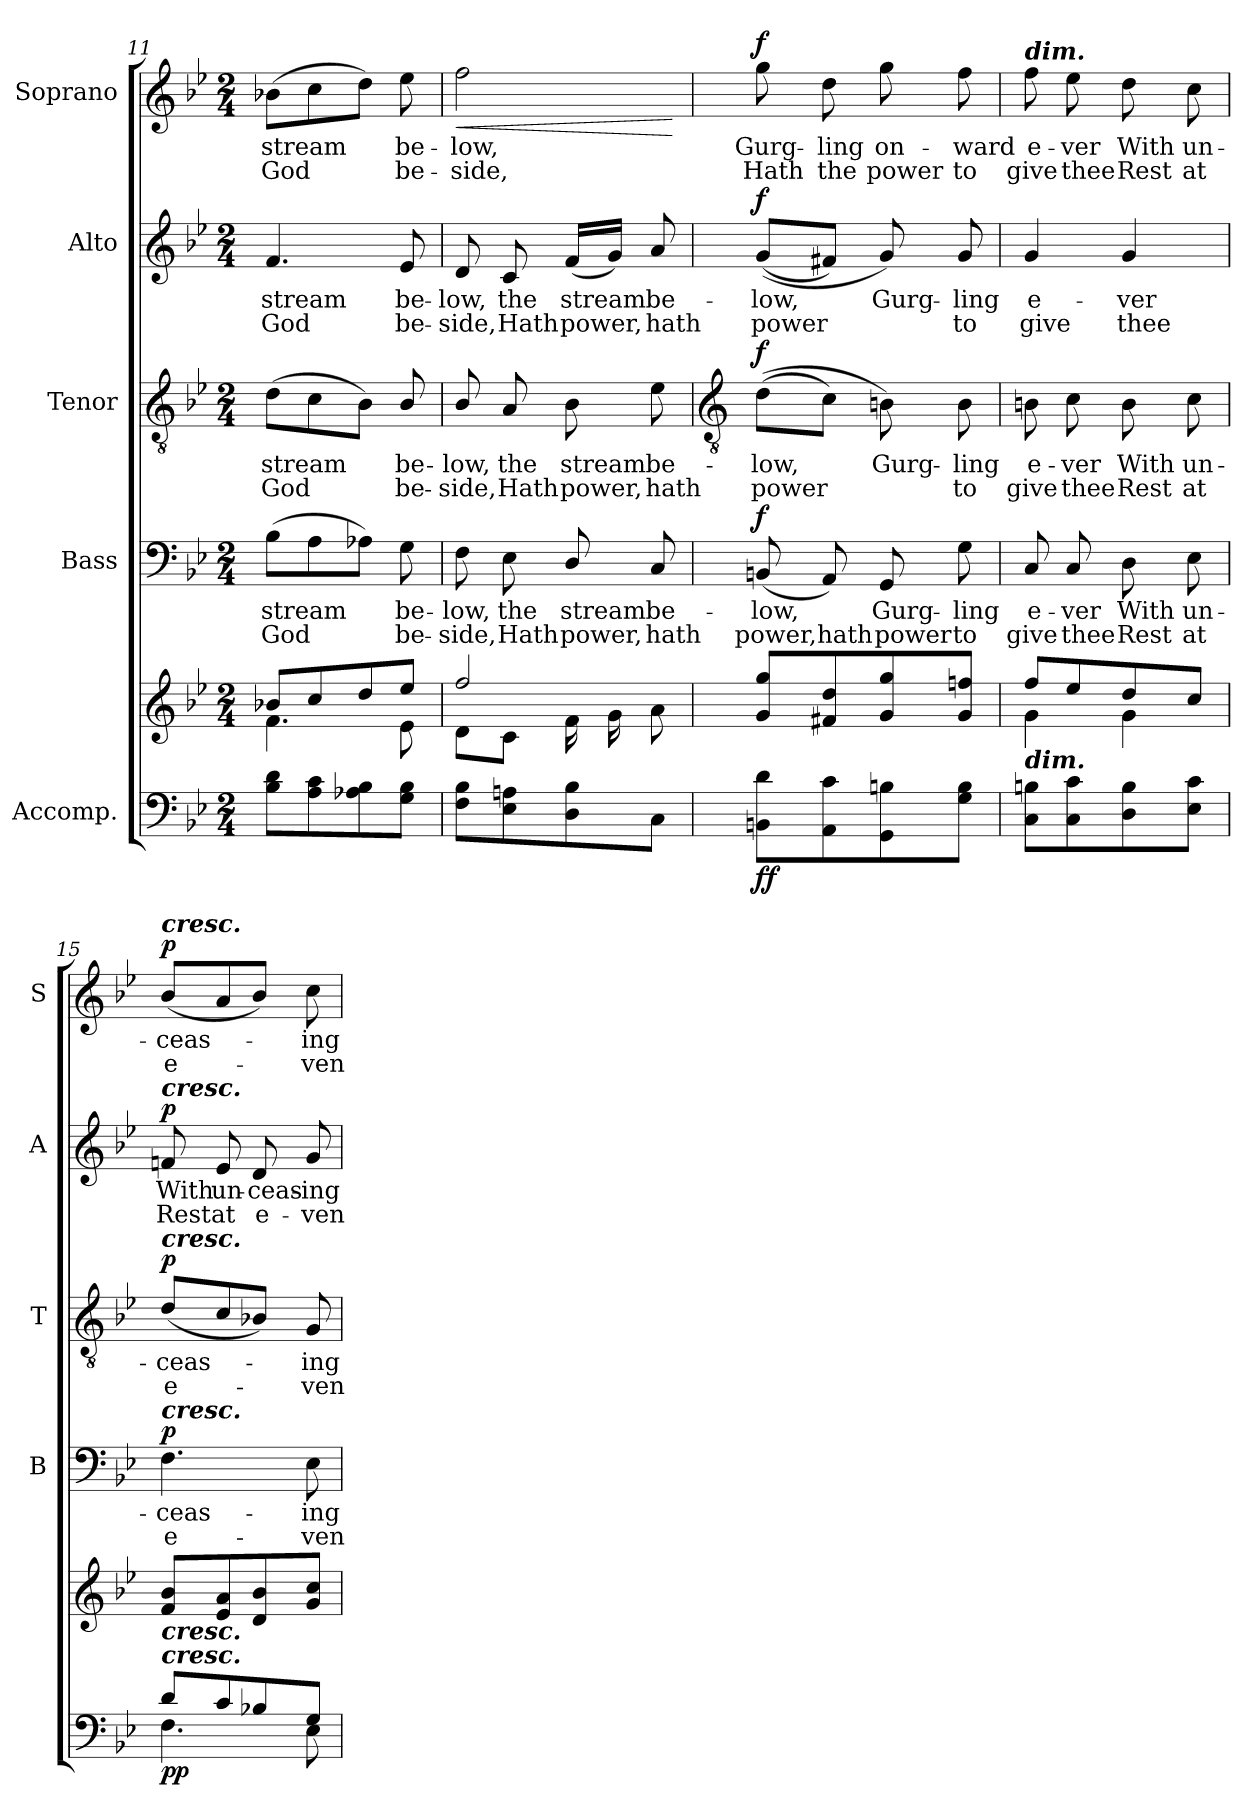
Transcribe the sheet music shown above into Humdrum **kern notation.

**kern	**kern	**dynam	**kern	**text	**text	**dynam	**kern	**text	**text	**dynam	**kern	**text	**text	**dynam	**kern	**text	**text	**dynam
*part5	*part5	*part5	*part4	*part4	*part4	*part4	*part3	*part3	*part3	*part3	*part2	*part2	*part2	*part2	*part1	*part1	*part1	*part1
*staff6	*staff5	*staff5/6	*staff4	*staff4	*staff4	*staff4	*staff3	*staff3	*staff3	*staff3	*staff2	*staff2	*staff2	*staff2	*staff1	*staff1	*staff1	*staff1
*I"Accomp.	*	*	*I"Bass	*	*	*	*I"Tenor	*	*	*	*I"Alto	*	*	*	*I"Soprano	*	*	*
*	*	*	*I'B	*	*	*	*I'T	*	*	*	*I'A	*	*	*	*I'S	*	*	*
*clefF4	*clefG2	*	*clefF4	*	*	*	*clefGv2	*	*	*	*clefG2	*	*	*	*clefG2	*	*	*
*k[b-e-]	*k[b-e-]	*	*k[b-e-]	*	*	*	*k[b-e-]	*	*	*	*k[b-e-]	*	*	*	*k[b-e-]	*	*	*
*B-:	*B-:	*	*B-:	*	*	*	*B-:	*	*	*	*B-:	*	*	*	*B-:	*	*	*
*M2/4	*M2/4	*	*M2/4	*	*	*	*M2/4	*	*	*	*M2/4	*	*	*	*M2/4	*	*	*
=11	=11	=11	=11	=11	=11	=11	=11	=11	=11	=11	=11	=11	=11	=11	=11	=11	=11	=11
*	*^	*	*	*	*	*	*	*	*	*	*	*	*	*	*	*	*	*
!	!	!	!	!	!LO:LY:b	!LO:LY:b	!	!	!LO:LY:b	!LO:LY:b	!	!	!LO:LY:b	!LO:LY:b	!	!	!LO:LY:b	!LO:LY:b	!
8B- 8dL	8b-X/L	4.f\	.	(>8B-L	stream	God	.	(>8dL	stream	God	.	4.f	stream	God	.	(>8b-XL	stream	God	.
8A 8c	8cc/	.	.	8A	.	.	.	8c	.	.	.	.	.	.	.	8cc	.	.	.
8A-X 8B-	8dd/	.	.	8A-XJ)	.	.	.	8B-J)	.	.	.	.	.	.	.	8ddJ)	.	.	.
!	!	!	!	!	!LO:LY:b	!LO:LY:b	!	!	!LO:LY:b	!LO:LY:b	!	!	!LO:LY:b	!LO:LY:b	!	!	!LO:LY:b	!LO:LY:b	!
8G 8B-J	8ee-/J	8e-\	.	8G	be-	-be-	.	8B-/	be-	-be-	.	8e-	be-	-be-	.	8ee-	be-	-be-	.
=12	=12	=12	=12	=12	=12	=12	=12	=12	=12	=12	=12	=12	=12	=12	=12	=12	=12	=12	=12
!	!	!	!	!	!LO:LY:b	!LO:LY:b	!	!	!LO:LY:b	!LO:LY:b	!	!	!LO:LY:b	!LO:LY:b	!	!	!LO:LY:b	!LO:LY:b	!LO:HP:b
8F 8B-L	2ff/	8d\L	.	8F	-low,	side,	.	8B-/	-low,	side,	.	8d	-low,	side,	.	2ff	-low,	side,	<
!	!	!	!	!	!LO:LY:b	!LO:LY:b	!	!	!LO:LY:b	!LO:LY:b	!	!	!LO:LY:b	!LO:LY:b	!	!	!	!	!
8E- 8An	.	8c\J	.	8E-	the	Hath	.	8A	the	Hath	.	8c	the	Hath	.	.	.	.	.
!	!	!	!	!	!LO:LY:b	!LO:LY:b	!	!	!LO:LY:b	!LO:LY:b	!	!	!LO:LY:b	!LO:LY:b	!	!	!	!	!
8D 8B-	.	16f\LL	.	8D/	stream	power,	.	8B-	stream	power,	.	(<16fLL	stream	power,	.	.	.	.	.
.	.	16g\	.	.	.	.	.	.	.	.	.	16gJJ)	.	.	.	.	.	.	.
!	!	!	!	!	!LO:LY:b	!LO:LY:b	!	!	!LO:LY:b	!LO:LY:b	!	!	!LO:LY:b	!LO:LY:b	!	!	!	!	!
8CJ	.	8a\J	.	8C	be-	hath	.	8e-	be-	hath	.	8a	be-	hath	.	.	.	.	.
*	*v	*v	*	*	*	*	*	*	*	*	*	*	*	*	*	*	*	*	*
.	.	.	.	.	.	.	.	.	.	.	.	.	.	.	.	.	.	[
!!LO:LB:g=z
=13	=13	=13	=13	=13	=13	=13	=13	=13	=13	=13	=13	=13	=13	=13	=13	=13	=13	=13
*	*	*	*	*	*	*	*clefGv2	*	*	*	*	*	*	*	*	*	*	*
*^	*^	*	*	*	*	*	*	*	*	*	*	*	*	*	*	*	*	*
!	!	!	!	!LO:DY:b=2	!	!LO:LY:b	!LO:LY:b	!	!	!LO:LY:b	!LO:LY:b	!	!	!LO:LY:b	!LO:LY:b	!	!	!LO:LY:b	!LO:LY:b	!
!	!	!	!	!LO:DY:n=1:b	!	!	!	!LO:DY:b	!	!	!	!LO:DY:b	!	!	!	!LO:DY:b	!	!	!	!LO:DY:b
2ryy	8BBn\ 8d\L	8g/ 8gg/L	2ryy	f f	(<8BBn	low,	power,	f	(>(>8dL	low,	power	f	(<(<8gL	low,	power	f	8gg	Gurg-	-Hath	f
!	!	!	!	!	!	!	!LO:LY:b	!	!	!	!	!	!	!	!	!	!	!LO:LY:b	!LO:LY:b	!
.	8AA\ 8c\	8f#X/ 8dd/	.	.	8AA)	.	hath	.	8cJ)	.	.	.	8f#XJ)	.	.	.	8dd	ling	the	.
!	!	!	!	!	!	!LO:LY:b	!LO:LY:b	!	!	!LO:LY:b	!	!	!	!LO:LY:b	!	!	!	!LO:LY:b	!LO:LY:b	!
.	8GG\ 8Bn\	8g/ 8gg/	.	.	8GG	Gurg-	-power	.	8Bn)	Gurg-	.	.	8g)	Gurg-	.	.	8gg	on-	-power	.
!	!	!	!	!	!	!LO:LY:b	!LO:LY:b	!	!	!LO:LY:b	!LO:LY:b	!	!	!LO:LY:b	!LO:LY:b	!	!	!LO:LY:b	!LO:LY:b	!
.	8G\ 8B\J	8g/ 8ffn/J	.	.	8G	ling	to	.	8B	-ling	to	.	8g	-ling	to	.	8ff	ward	to	.
=14	=14	=14	=14	=14	=14	=14	=14	=14	=14	=14	=14	=14	=14	=14	=14	=14	=14	=14	=14	=14
!	!	!	!	!	!	!	!	!	!	!	!	!	!	!	!	!	!LO:TX:a:Bi:t=dim.	!	!	!
!	!	!LO:TX:b:Bi:t=dim.	!	!	!	!	!	!	!	!	!	!	!	!	!	!	!	!	!	!
!	!	!	!	!	!	!LO:LY:b	!LO:LY:b	!	!	!LO:LY:b	!LO:LY:b	!	!	!LO:LY:b	!LO:LY:b	!	!	!LO:LY:b	!LO:LY:b	!
2ryy	8C\ 8Bn\L	8ff/L	4g\	.	8C	e-	-give	.	8Bn	e-	-give	.	4g	e-	-give	.	8ff	e-	-give	.
!	!	!	!	!	!	!LO:LY:b	!LO:LY:b	!	!	!LO:LY:b	!LO:LY:b	!	!	!	!	!	!	!LO:LY:b	!LO:LY:b	!
.	8C\ 8c\	8ee-/	.	.	8C	ver	thee	.	8c	ver	thee	.	.	.	.	.	8ee-	ver	thee	.
!	!	!	!	!	!	!LO:LY:b	!LO:LY:b	!	!	!LO:LY:b	!LO:LY:b	!	!	!LO:LY:b	!LO:LY:b	!	!	!LO:LY:b	!LO:LY:b	!
.	8D\ 8B\	8dd/	4g\	.	8D	With	Rest	.	8B	With	Rest	.	4g	ver	thee	.	8dd	With	Rest	.
!	!	!	!	!	!	!LO:LY:b	!LO:LY:b	!	!	!LO:LY:b	!LO:LY:b	!	!	!	!	!	!	!LO:LY:b	!LO:LY:b	!
.	8E-\ 8c\J	8cc/J	.	.	8E-	un-	at	.	8c	un-	at	.	.	.	.	.	8cc	un-	at	.
=15	=15	=15	=15	=15	=15	=15	=15	=15	=15	=15	=15	=15	=15	=15	=15	=15	=15	=15	=15	=15
!	!	!	!	!	!	!	!	!	!	!	!	!	!	!	!	!	!LO:TX:a:Bi:t=cresc.	!	!	!
!	!	!	!	!	!	!	!	!	!	!	!	!	!LO:TX:a:Bi:t=cresc.	!	!	!	!	!	!	!
!	!	!	!	!	!	!	!	!	!LO:TX:a:Bi:t=cresc.	!	!	!	!	!	!	!	!	!	!	!
!	!	!	!	!	!LO:TX:a:Bi:t=cresc.	!	!	!	!	!	!	!	!	!	!	!	!	!	!	!
!	!	!LO:TX:b:Bi:t=cresc.	!	!	!	!	!	!	!	!	!	!	!	!	!	!	!	!	!	!
!LO:TX:a:Bi:t=cresc.	!	!	!	!	!	!	!	!	!	!	!	!	!	!	!	!	!	!	!	!
!	!	!	!	!LO:DY:b=2	!	!LO:LY:b	!LO:LY:b	!	!	!LO:LY:b	!LO:LY:b	!	!	!LO:LY:b	!LO:LY:b	!	!	!LO:LY:b	!LO:LY:b	!
!	!	!	!	!LO:DY:n=1:b	!	!	!	!LO:DY:b	!	!	!	!LO:DY:b	!	!	!	!LO:DY:b	!	!	!	!LO:DY:b
8d/L	4.F\	8f/ 8b-/L	2ryy	p p	4.F	ceas-	-e-	p	(>8dL	ceas-	e-	p	8fn	With	Rest	p	(<8b-L	ceas-	e-	p
!	!	!	!	!	!	!	!	!	!	!	!	!	!	!LO:LY:b	!LO:LY:b	!	!	!	!	!
8c/	.	8e-/ 8a/	.	.	.	.	.	.	8c	.	.	.	8e-	un-	-at	.	8a	.	.	.
!	!	!	!	!	!	!	!	!	!	!	!	!	!	!LO:LY:b	!LO:LY:b	!	!	!	!	!
8B-X/	.	8d/ 8b-/	.	.	.	.	.	.	8B-X/J)	.	.	.	8d	ceas-	-e-	.	8b-J)	.	.	.
!	!	!	!	!	!	!LO:LY:b	!LO:LY:b	!	!	!LO:LY:b	!LO:LY:b	!	!	!LO:LY:b	!LO:LY:b	!	!	!LO:LY:b	!LO:LY:b	!
8G/J	8E-\	8g/ 8cc/J	.	.	8E-	-ing	ven-	.	8G	ing	ven-	.	8g	-ing	ven-	.	8cc	ing	ven-	.
*v	*v	*	*	*	*	*	*	*	*	*	*	*	*	*	*	*	*	*	*	*
*	*v	*v	*	*	*	*	*	*	*	*	*	*	*	*	*	*	*	*	*
=	=	=	=	=	=	=	=	=	=	=	=	=	=	=	=	=	=	=
*-	*-	*-	*-	*-	*-	*-	*-	*-	*-	*-	*-	*-	*-	*-	*-	*-	*-	*-
